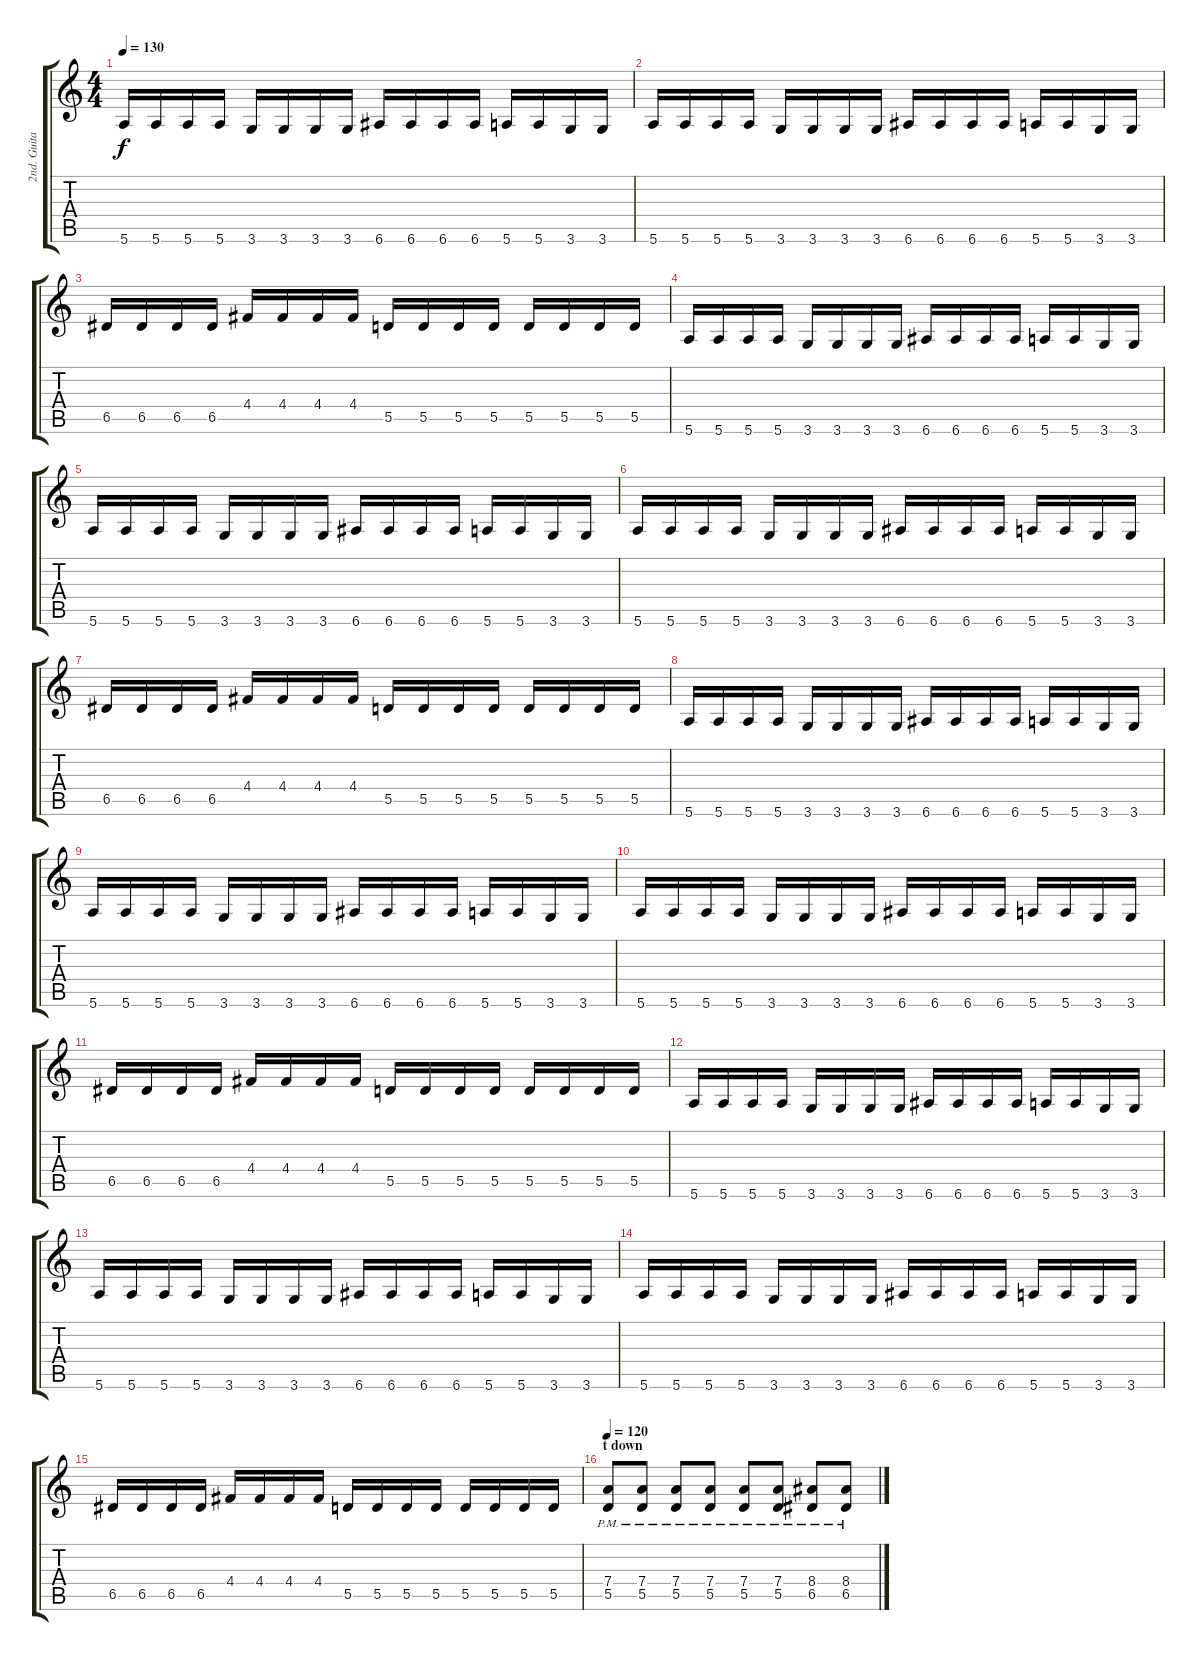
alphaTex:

\track ("2nd. Guitar" "2nd. Guita") {instrument distortionguitar}
\staff {score tabs}
\tuning (E4 B3 G3 D3 A2 E2) {hide}
\ts (4 4)
\tempo 130
\clef g2
\ks c
5.6.16{dy f} 5.6.16 5.6.16 5.6.16 3.6.16 3.6.16 3.6.16 3.6.16 6.6.16 6.6.16 6.6.16 6.6.16 5.6.16 5.6.16 3.6.16 3.6.16 |
5.6.16 5.6.16 5.6.16 5.6.16 3.6.16 3.6.16 3.6.16 3.6.16 6.6.16 6.6.16 6.6.16 6.6.16 5.6.16 5.6.16 3.6.16 3.6.16 |
6.5.16 6.5.16 6.5.16 6.5.16 4.4.16 4.4.16 4.4.16 4.4.16 5.5.16 5.5.16 5.5.16 5.5.16 5.5.16 5.5.16 5.5.16 5.5.16 |
5.6.16 5.6.16 5.6.16 5.6.16 3.6.16 3.6.16 3.6.16 3.6.16 6.6.16 6.6.16 6.6.16 6.6.16 5.6.16 5.6.16 3.6.16 3.6.16 |
5.6.16 5.6.16 5.6.16 5.6.16 3.6.16 3.6.16 3.6.16 3.6.16 6.6.16 6.6.16 6.6.16 6.6.16 5.6.16 5.6.16 3.6.16 3.6.16 |
5.6.16 5.6.16 5.6.16 5.6.16 3.6.16 3.6.16 3.6.16 3.6.16 6.6.16 6.6.16 6.6.16 6.6.16 5.6.16 5.6.16 3.6.16 3.6.16 |
6.5.16 6.5.16 6.5.16 6.5.16 4.4.16 4.4.16 4.4.16 4.4.16 5.5.16 5.5.16 5.5.16 5.5.16 5.5.16 5.5.16 5.5.16 5.5.16 |
5.6.16 5.6.16 5.6.16 5.6.16 3.6.16 3.6.16 3.6.16 3.6.16 6.6.16 6.6.16 6.6.16 6.6.16 5.6.16 5.6.16 3.6.16 3.6.16 |
5.6.16 5.6.16 5.6.16 5.6.16 3.6.16 3.6.16 3.6.16 3.6.16 6.6.16 6.6.16 6.6.16 6.6.16 5.6.16 5.6.16 3.6.16 3.6.16 |
5.6.16 5.6.16 5.6.16 5.6.16 3.6.16 3.6.16 3.6.16 3.6.16 6.6.16 6.6.16 6.6.16 6.6.16 5.6.16 5.6.16 3.6.16 3.6.16 |
6.5.16 6.5.16 6.5.16 6.5.16 4.4.16 4.4.16 4.4.16 4.4.16 5.5.16 5.5.16 5.5.16 5.5.16 5.5.16 5.5.16 5.5.16 5.5.16 |
5.6.16 5.6.16 5.6.16 5.6.16 3.6.16 3.6.16 3.6.16 3.6.16 6.6.16 6.6.16 6.6.16 6.6.16 5.6.16 5.6.16 3.6.16 3.6.16 |
5.6.16 5.6.16 5.6.16 5.6.16 3.6.16 3.6.16 3.6.16 3.6.16 6.6.16 6.6.16 6.6.16 6.6.16 5.6.16 5.6.16 3.6.16 3.6.16 |
5.6.16 5.6.16 5.6.16 5.6.16 3.6.16 3.6.16 3.6.16 3.6.16 6.6.16 6.6.16 6.6.16 6.6.16 5.6.16 5.6.16 3.6.16 3.6.16 |
6.5.16 6.5.16 6.5.16 6.5.16 4.4.16 4.4.16 4.4.16 4.4.16 5.5.16 5.5.16 5.5.16 5.5.16 5.5.16 5.5.16 5.5.16 5.5.16 |
\section ("" "t down")
\tempo 120
(7.4{pm} 5.5{pm}).8{balance 3} (7.4{pm} 5.5{pm}).8 (7.4{pm} 5.5{pm}).8 (7.4{pm} 5.5{pm}).8 (7.4{pm} 5.5{pm}).8 (7.4{pm} 5.5{pm}).8 (8.4{pm} 6.5{pm}).8 (8.4{pm} 6.5{pm}).8
